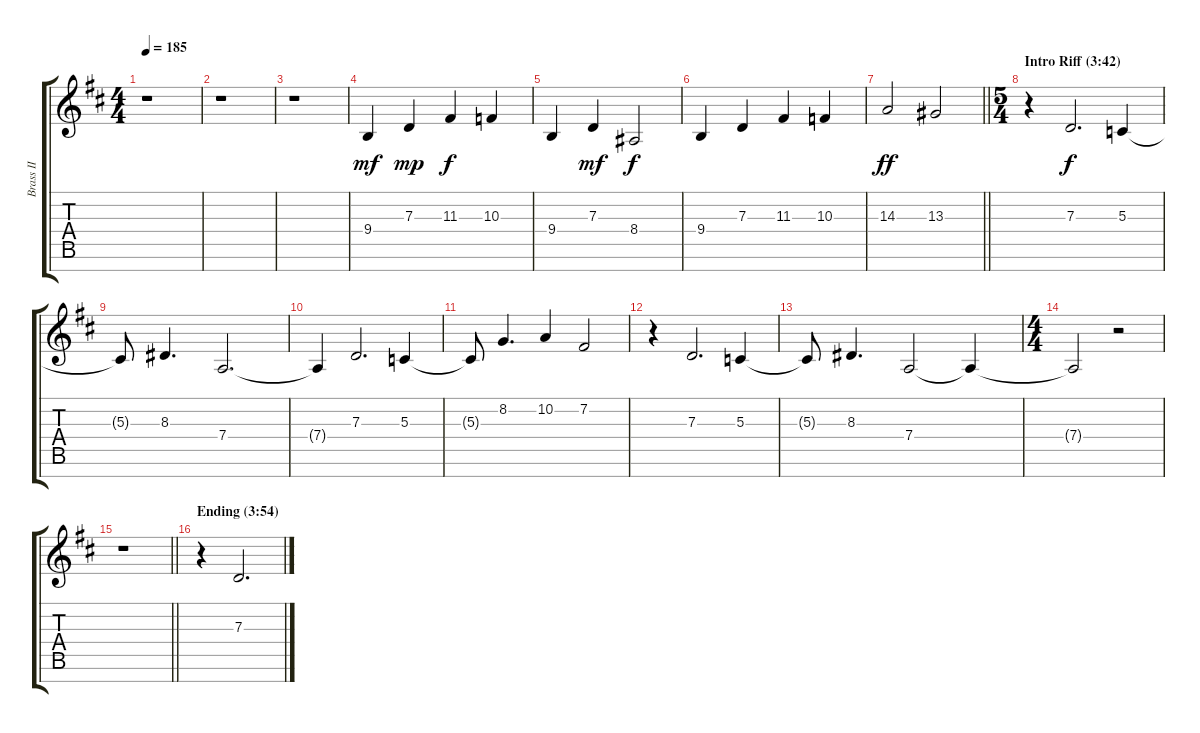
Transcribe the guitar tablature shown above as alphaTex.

\track ("Brass II" "Brass II") {instrument frenchhorn}
\staff {score tabs}
\tuning (E4 B3 G3 D3 A2 E2 B1) {hide}
\ts (4 4)
\tempo 185
\clef g2
\ks bminor
r.1{dy mp} |
r.1 |
r.1 |
9.4.4{dy mf volume 9 instrument frenchhorn} 7.3.4{dy mp} 11.3.4{dy f} 10.3.4 |
9.4.4 7.3.4{dy mf} 8.4.2{dy f} |
9.4.4 7.3.4 11.3.4 10.3.4 |
\barLineRight lightlight
14.3.2{dy ff} 13.3.2 |
\ts (5 4)
\section ("" "Intro Riff (3:42)")
r.4 7.3.2{d dy f volume 9 instrument frenchhorn} 5.3.4 |
5.3{t}.8 8.3.4{d} 7.4.2{d} |
7.4{t}.4 7.3.2{d} 5.3.4 |
5.3{t}.8 8.2.4{d} 10.2.4 7.2.2 |
r.4 7.3.2{d} 5.3.4 |
5.3{t}.8 8.3.4{d} 7.4.2 7.4{t}.4{volume 5} |
\ts (4 4)
7.4{t}.2 r.2 |
\barLineRight lightlight
r.1 |
\section ("" "Ending (3:54)")
r.4 7.3.2{d volume 9 instrument frenchhorn}
